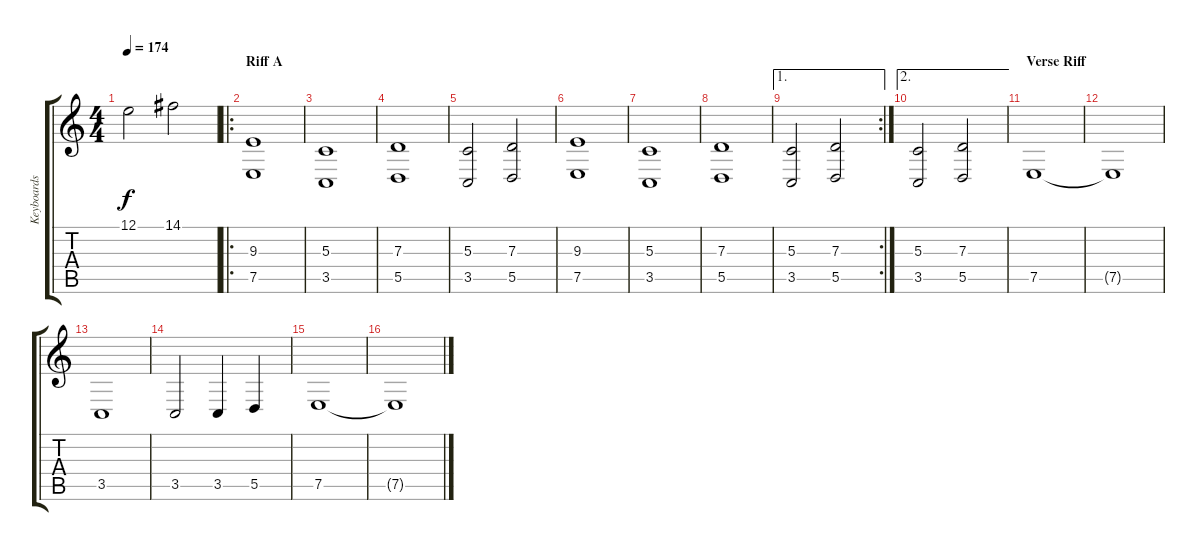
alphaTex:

\track ("Keyboards 1" "Keyboards ") {instrument stringensemble1}
\staff {score tabs}
\tuning (E4 B3 G3 D3 A2 E2) {hide}
\ts (4 4)
\tempo 174
\clef g2
\ks c
12.1.2{dy f} 14.1.2 |
\ro
\section ("" "Riff A")
(9.3 7.5).1 |
(5.3 3.5).1 |
(7.3 5.5).1 |
(5.3 3.5).2 (7.3 5.5).2 |
(9.3 7.5).1 |
(5.3 3.5).1 |
(7.3 5.5).1 |
\ae 1
\rc 2
(5.3 3.5).2 (7.3 5.5).2 |
\ae 2
(5.3 3.5).2 (7.3 5.5).2 |
\section ("" "Verse Riff")
7.5.1 |
7.5{t}.1 |
3.5.1 |
3.5.2 3.5.4 5.5.4 |
7.5.1 |
7.5{t}.1
